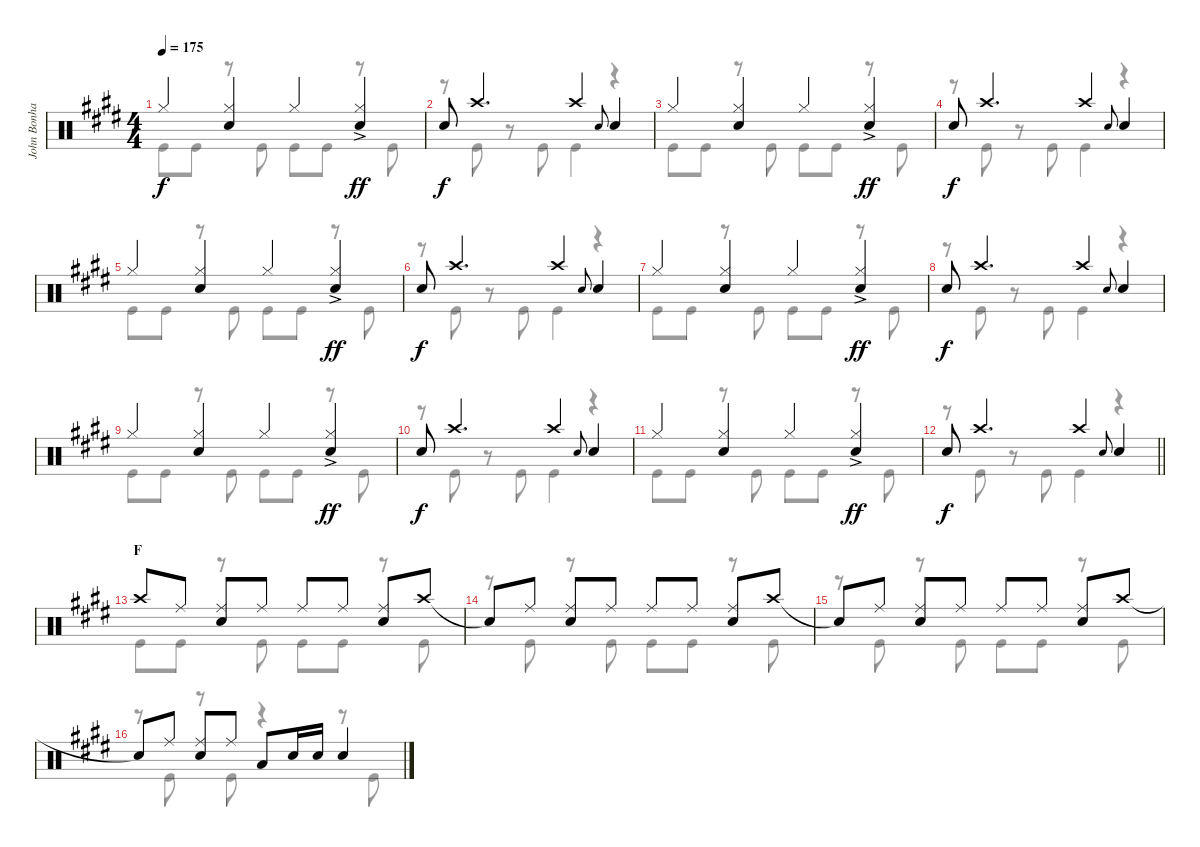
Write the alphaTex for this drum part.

\track ("John Bonham" "John Bonha") {instrument percussion}
\staff {score}
\articulation defaults
\voice
\ts (4 4)
\tempo 175
\clef neutral
\ks e "Hi-Hat (closed)".4{dy f}
("Hi-Hat (closed)" "Snare (hit) 2").4 "Hi-Hat (closed)".4 ("Hi-Hat (closed)"{ac} "Snare (hit) 2").4{dy ff} |
"Snare (hit) 2".8{dy f} "Crash high (hit)".4{d} "Crash high (hit)".4 "Snare (hit) 2"{h}.8{gr onbeat} "Snare (hit) 2".4 |
"Hi-Hat (closed)".4 ("Hi-Hat (closed)" "Snare (hit) 2").4 "Hi-Hat (closed)".4 ("Hi-Hat (closed)"{ac} "Snare (hit) 2").4{dy ff} |
"Snare (hit) 2".8{dy f} "Crash high (hit)".4{d} "Crash high (hit)".4 "Snare (hit) 2"{h}.8{gr onbeat} "Snare (hit) 2".4 |
"Hi-Hat (closed)".4 ("Hi-Hat (closed)" "Snare (hit) 2").4 "Hi-Hat (closed)".4 ("Hi-Hat (closed)"{ac} "Snare (hit) 2").4{dy ff} |
"Snare (hit) 2".8{dy f} "Crash high (hit)".4{d} "Crash high (hit)".4 "Snare (hit) 2"{h}.8{gr onbeat} "Snare (hit) 2".4 |
"Hi-Hat (closed)".4 ("Hi-Hat (closed)" "Snare (hit) 2").4 "Hi-Hat (closed)".4 ("Hi-Hat (closed)"{ac} "Snare (hit) 2").4{dy ff} |
"Snare (hit) 2".8{dy f} "Crash high (hit)".4{d} "Crash high (hit)".4 "Snare (hit) 2"{h}.8{gr onbeat} "Snare (hit) 2".4 |
"Hi-Hat (closed)".4 ("Hi-Hat (closed)" "Snare (hit) 2").4 "Hi-Hat (closed)".4 ("Hi-Hat (closed)"{ac} "Snare (hit) 2").4{dy ff} |
"Snare (hit) 2".8{dy f} "Crash high (hit)".4{d} "Crash high (hit)".4 "Snare (hit) 2"{h}.8{gr onbeat} "Snare (hit) 2".4 |
"Hi-Hat (closed)".4 ("Hi-Hat (closed)" "Snare (hit) 2").4 "Hi-Hat (closed)".4 ("Hi-Hat (closed)"{ac} "Snare (hit) 2").4{dy ff} |
\barLineRight lightlight "Snare (hit) 2".8{dy f} "Crash high (hit)".4{d} "Crash high (hit)".4 "Snare (hit) 2"{h}.8{gr onbeat} "Snare (hit) 2".4
|
\section ("" "F")
"Crash high (hit)".8 "Ride (middle)".8 ("Ride (middle)" "Snare (hit) 2").8 "Ride (middle)".8 "Ride (middle)".8 "Ride (middle)".8 ("Ride (middle)" "Snare (hit) 2").8 "Crash high (hit)".8 |
"Snare (hit)"{t}.8 "Ride (middle)".8 ("Ride (middle)" "Snare (hit) 2").8 "Ride (middle)".8 "Ride (middle)".8 "Ride (middle)".8 ("Ride (middle)" "Snare (hit) 2").8 "Crash high (hit)".8 |
"Snare (hit)"{t}.8 "Ride (middle)".8 ("Ride (middle)" "Snare (hit) 2").8 "Ride (middle)".8 "Ride (middle)".8 "Ride (middle)".8 ("Ride (middle)" "Snare (hit) 2").8 "Crash high (hit)".8 |
"Snare (hit)"{t}.8 "Ride (middle)".8 ("Ride (middle)" "Snare (hit) 2").8 "Ride (middle)".8 "Low Tom (hit)".8 "Snare (hit) 2".16 "Snare (hit) 2".16 "Snare (hit) 2".4
\voice
\clef neutral
\ottava regular
\simile none
\ks e "Kick (hit)".8{dy f} "Kick (hit)".8
r.8 "Kick (hit)".8 "Kick (hit)".8 "Kick (hit)".8 r.8 "Kick (hit)".8 |
r.8 "Kick (hit)".8 r.8 "Kick (hit)".8 "Kick (hit)".4 r.4 |
"Kick (hit)".8 "Kick (hit)".8 r.8 "Kick (hit)".8 "Kick (hit)".8 "Kick (hit)".8 r.8 "Kick (hit)".8 |
r.8 "Kick (hit)".8 r.8 "Kick (hit)".8 "Kick (hit)".4 r.4 |
"Kick (hit)".8 "Kick (hit)".8 r.8 "Kick (hit)".8 "Kick (hit)".8 "Kick (hit)".8 r.8 "Kick (hit)".8 |
r.8 "Kick (hit)".8 r.8 "Kick (hit)".8 "Kick (hit)".4 r.4 |
"Kick (hit)".8 "Kick (hit)".8 r.8 "Kick (hit)".8 "Kick (hit)".8 "Kick (hit)".8 r.8 "Kick (hit)".8 |
r.8 "Kick (hit)".8 r.8 "Kick (hit)".8 "Kick (hit)".4 r.4 |
"Kick (hit)".8 "Kick (hit)".8 r.8 "Kick (hit)".8 "Kick (hit)".8 "Kick (hit)".8 r.8 "Kick (hit)".8 |
r.8 "Kick (hit)".8 r.8 "Kick (hit)".8 "Kick (hit)".4 r.4 |
"Kick (hit)".8 "Kick (hit)".8 r.8 "Kick (hit)".8 "Kick (hit)".8 "Kick (hit)".8 r.8 "Kick (hit)".8 |
\barLineRight lightlight
r.8 "Kick (hit)".8 r.8 "Kick (hit)".8 "Kick (hit)".4 r.4 |
"Kick (hit)".8 "Kick (hit)".8 r.8 "Kick (hit)".8 "Kick (hit)".8 "Kick (hit)".8 r.8 "Kick (hit)".8 |
r.8 "Kick (hit)".8 r.8 "Kick (hit)".8 "Kick (hit)".8 "Kick (hit)".8 r.8 "Kick (hit)".8 |
r.8 "Kick (hit)".8 r.8 "Kick (hit)".8 "Kick (hit)".8 "Kick (hit)".8 r.8 "Kick (hit)".8 |
r.8 "Kick (hit)".8 r.8 "Kick (hit)".8 r.4 r.8 "Kick (hit)".8
